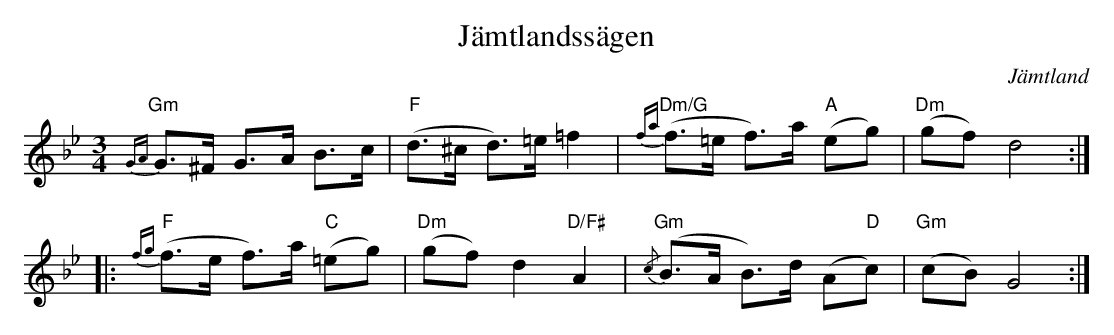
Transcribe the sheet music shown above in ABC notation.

X:1
T:Jämtlandssägen
O:Jämtland
M:3/4
L:1/8
K:Gm
{GA}"Gm"G>^F G>A B>c|"F"(d>^c d>)=e =f2|"Dm/G"{fa}(f>=e f>)a "A"(eg)|"Dm"(gf) d4:|
|:{fg}"F"(f>e f>)a "C"(=eg)|"Dm"(gf) d2 "D/F#"A2|"Gm"{/c}(B>A B>)d (A"D"c)|"Gm"(cB) G4:|
